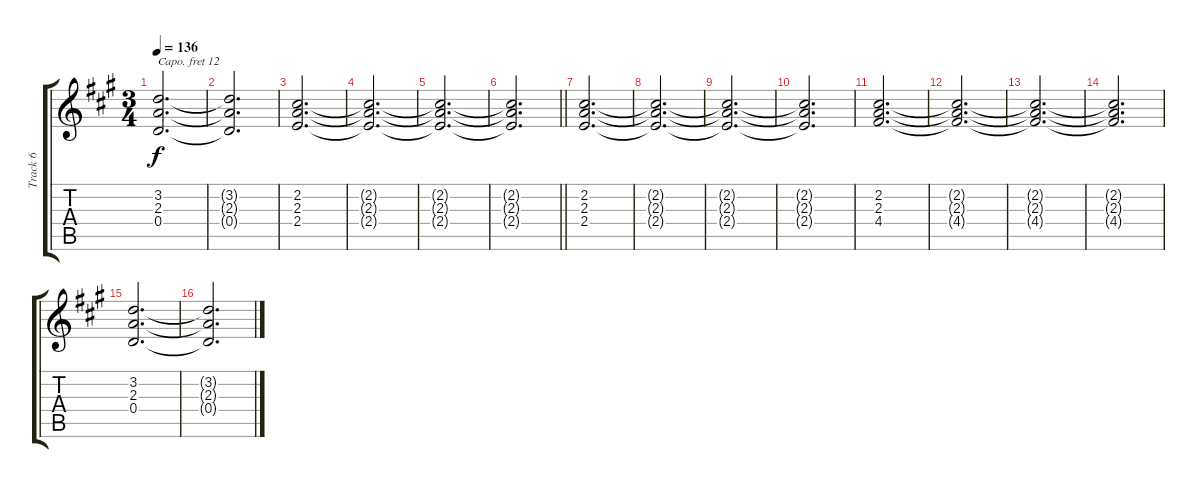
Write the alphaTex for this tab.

\track ("Track 6" "Track 6") {instrument drawbarorgan}
\staff {score tabs}
\capo 12
\tuning (E4 B3 G3 D3 A2 E2) {hide}
\ts (3 4)
\tempo 136
\clef g2
\ks a
(3.2{t} 2.3{t} 0.4{t}).2{d dy f} |
(3.2{t} 2.3{t} 0.4{t}).2{d} |
(2.2 2.3 2.4).2{d} |
(2.2{t} 2.3{t} 2.4{t}).2{d} |
(2.2{t} 2.3{t} 2.4{t}).2{d} |
\barLineRight lightlight
(2.2{t} 2.3{t} 2.4{t}).2{d} |
(2.2 2.3 2.4).2{d} |
(2.2{t} 2.3{t} 2.4{t}).2{d} |
(2.2{t} 2.3{t} 2.4{t}).2{d} |
(2.2{t} 2.3{t} 2.4{t}).2{d} |
(2.2 2.3 4.4).2{d} |
(2.2{t} 2.3{t} 4.4{t}).2{d} |
(2.2{t} 2.3{t} 4.4{t}).2{d} |
(2.2{t} 2.3{t} 4.4{t}).2{d} |
(3.2 2.3 0.4).2{d} |
(3.2{t} 2.3{t} 0.4{t}).2{d}
